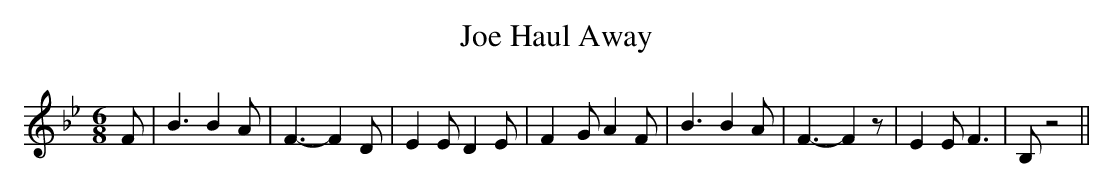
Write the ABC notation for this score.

X:1
T:Haul Away, Joe
M:6/8
L:1/4
K:Bb
 F/2| B3/2 B A/2| F3/2- F D/2| E E/2 D E/2| F- G/2 A F/2| B3/2 B A/2|\
 F3/2- F z/2| E E/2 F3/2| B,/2 z2||
